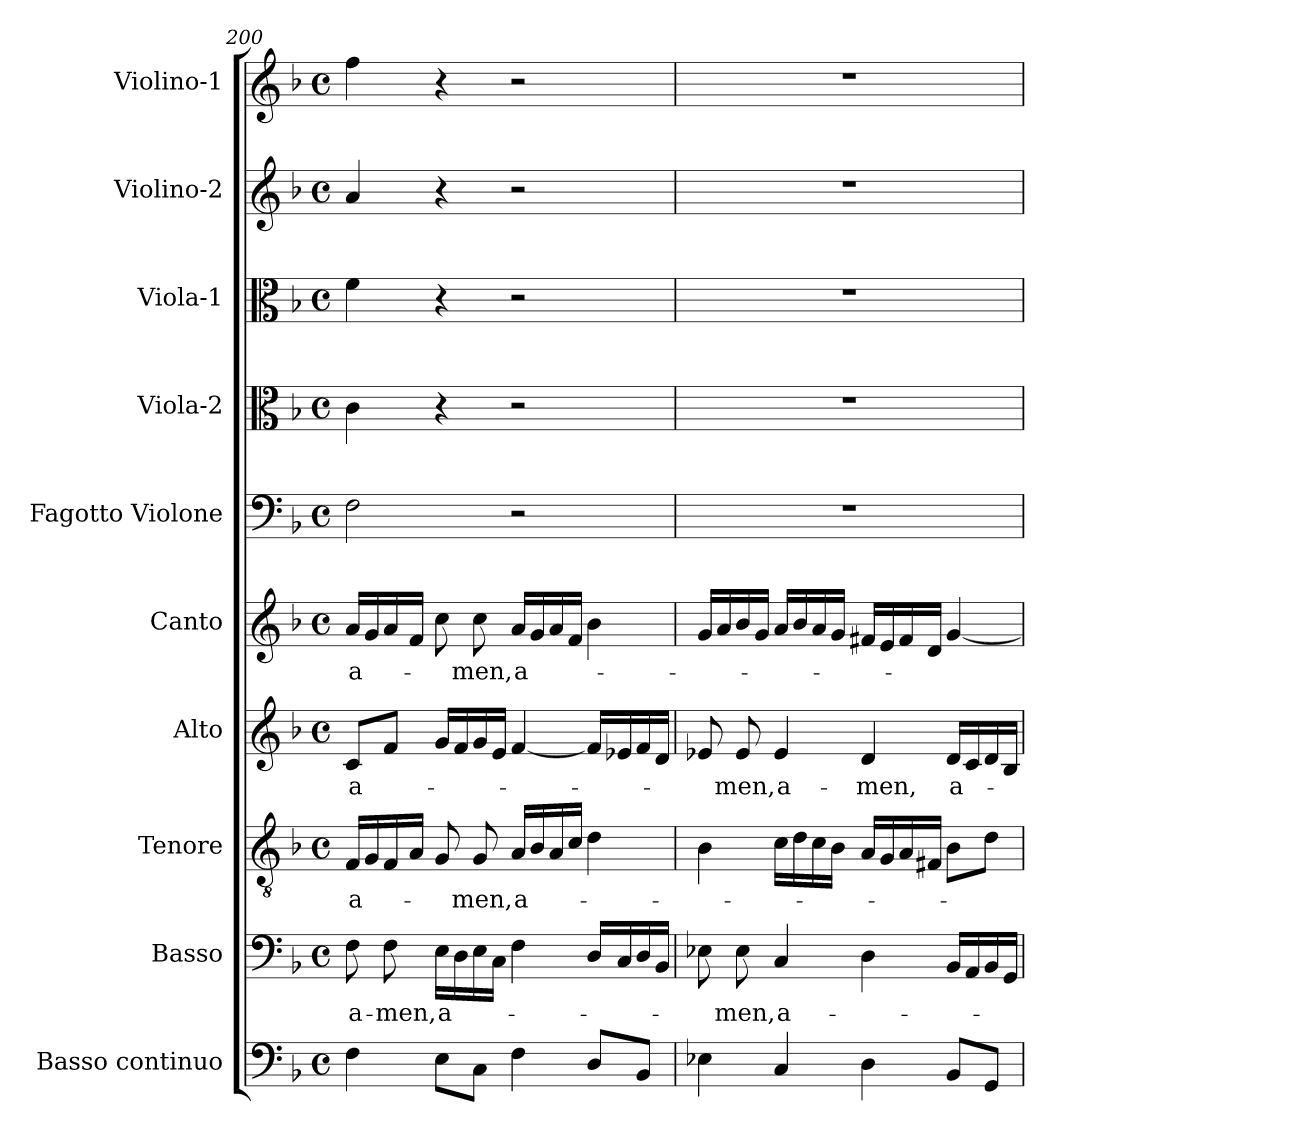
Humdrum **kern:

**kern	**kern	**text	**kern	**text	**kern	**text	**kern	**text	**kern	**kern	**kern	**kern	**kern
*part10	*part9	*part9	*part8	*part8	*part7	*part7	*part6	*part6	*part5	*part4	*part3	*part2	*part1
*staff10	*staff9	*staff9	*staff8	*staff8	*staff7	*staff7	*staff6	*staff6	*staff5	*staff4	*staff3	*staff2	*staff1
*I"Basso continuo	*I"Basso	*	*I"Tenore	*	*I"Alto	*	*I"Canto	*	*I"Fagotto Violone	*I"Viola-2	*I"Viola-1	*I"Violino-2	*I"Violino-1
!!LO:PB:g=z
*clefF4	*clefF4	*	*clefGv2	*	*clefG2	*	*clefG2	*	*clefF4	*clefC3	*clefC3	*clefG2	*clefG2
*k[b-]	*k[b-]	*	*k[b-]	*	*k[b-]	*	*k[b-]	*	*k[b-]	*k[b-]	*k[b-]	*k[b-]	*k[b-]
*F:	*F:	*	*F:	*	*F:	*	*F:	*	*F:	*F:	*F:	*F:	*F:
*M4/4	*M4/4	*	*M4/4	*	*M4/4	*	*M4/4	*	*M4/4	*M4/4	*M4/4	*M4/4	*M4/4
*met(c)	*met(c)	*	*met(c)	*	*met(c)	*	*met(c)	*	*met(c)	*met(c)	*met(c)	*met(c)	*met(c)
=200	=200	=200	=200	=200	=200	=200	=200	=200	=200	=200	=200	=200	=200
!	!	!LO:LY:b	!	!	!	!	!	!	!	!	!	!	!
!	!	!	!	!LO:LY:b	!	!	!	!	!	!	!	!	!
!	!	!	!	!	!	!LO:LY:b	!	!	!	!	!	!	!
!	!	!	!	!	!	!	!	!LO:LY:b	!	!	!	!	!
4F\	8F\	a-	16F/LL	a-	8c/L	a-	16a/LL	a-	2F\	4c\	4f\	4a/	4ff\
.	.	.	16G/	.	.	.	16g/	.	.	.	.	.	.
!	!	!LO:LY:b	!	!	!	!	!	!	!	!	!	!	!
.	8F\	-men,	16F/	.	8f/J	.	16a/	.	.	.	.	.	.
.	.	.	16A/JJ	.	.	.	16f/JJ	.	.	.	.	.	.
!	!	!LO:LY:b	!	!	!	!	!	!	!	!	!	!	!
8E\L	16E\LL	a-	8G/	.	16g/LL	.	8cc\	.	.	4r	4r	4r	4r
.	16D\	.	.	.	16f/	.	.	.	.	.	.	.	.
!	!	!	!	!LO:LY:b	!	!	!	!	!	!	!	!	!
!	!	!	!	!	!	!	!	!LO:LY:b	!	!	!	!	!
8C\J	16E\	.	8G/	-men,	16g/	.	8cc\	-men,	.	.	.	.	.
.	16C\JJ	.	.	.	16e/JJ	.	.	.	.	.	.	.	.
!	!	!	!	!LO:LY:b	!	!	!	!	!	!	!	!	!
!	!	!	!	!	!	!	!	!LO:LY:b	!	!	!	!	!
4F\	4F\	.	16A/LL	a-	[4f/	.	16a/LL	a-	2r	2r	2r	2r	2r
.	.	.	16B-/	.	.	.	16g/	.	.	.	.	.	.
.	.	.	16A/	.	.	.	16a/	.	.	.	.	.	.
.	.	.	16c/JJ	.	.	.	16f/JJ	.	.	.	.	.	.
8D/L	16D/LL	.	4d\	.	16f/LL]	.	4b-\	.	.	.	.	.	.
.	16C/	.	.	.	16e-X/	.	.	.	.	.	.	.	.
8BB-/J	16D/	.	.	.	16f/	.	.	.	.	.	.	.	.
.	16BB-/JJ	.	.	.	16d/JJ	.	.	.	.	.	.	.	.
=201	=201	=201	=201	=201	=201	=201	=201	=201	=201	=201	=201	=201	=201
4E-X\	8E-X\	.	4B-\	.	8e-X/	.	16g/LL	.	1r	1r	1r	1r	1r
.	.	.	.	.	.	.	16a/	.	.	.	.	.	.
!	!	!LO:LY:b	!	!	!	!	!	!	!	!	!	!	!
!	!	!	!	!	!	!LO:LY:b	!	!	!	!	!	!	!
.	8E-\	-men,	.	.	8e-/	-men,	16b-/	.	.	.	.	.	.
.	.	.	.	.	.	.	16g/JJ	.	.	.	.	.	.
!	!	!LO:LY:b	!	!	!	!	!	!	!	!	!	!	!
!	!	!	!	!	!	!LO:LY:b	!	!	!	!	!	!	!
4C/	4C/	a-	16c\LL	.	4e-/	a-	16a/LL	.	.	.	.	.	.
.	.	.	16d\	.	.	.	16b-/	.	.	.	.	.	.
.	.	.	16c\	.	.	.	16a/	.	.	.	.	.	.
.	.	.	16B-\JJ	.	.	.	16g/JJ	.	.	.	.	.	.
!	!	!	!	!	!	!LO:LY:b	!	!	!	!	!	!	!
4D\	4D\	.	16A/LL	.	4d/	-men,	16f#X/LL	.	.	.	.	.	.
.	.	.	16G/	.	.	.	16e/	.	.	.	.	.	.
.	.	.	16A/	.	.	.	16f#/	.	.	.	.	.	.
.	.	.	16F#X/JJ	.	.	.	16d/JJ	.	.	.	.	.	.
!	!	!	!	!	!	!LO:LY:b	!	!	!	!	!	!	!
8BB-/L	16BB-/LL	.	8B-\L	.	16d/LL	a-	[4g/	.	.	.	.	.	.
.	16AA/	.	.	.	16c/	.	.	.	.	.	.	.	.
8GG/J	16BB-/	.	8d\J	.	16d/	.	.	.	.	.	.	.	.
.	16GG/JJ	.	.	.	16B-/JJ	.	.	.	.	.	.	.	.
=	=	=	=	=	=	=	=	=	=	=	=	=	=
*-	*-	*-	*-	*-	*-	*-	*-	*-	*-	*-	*-	*-	*-
